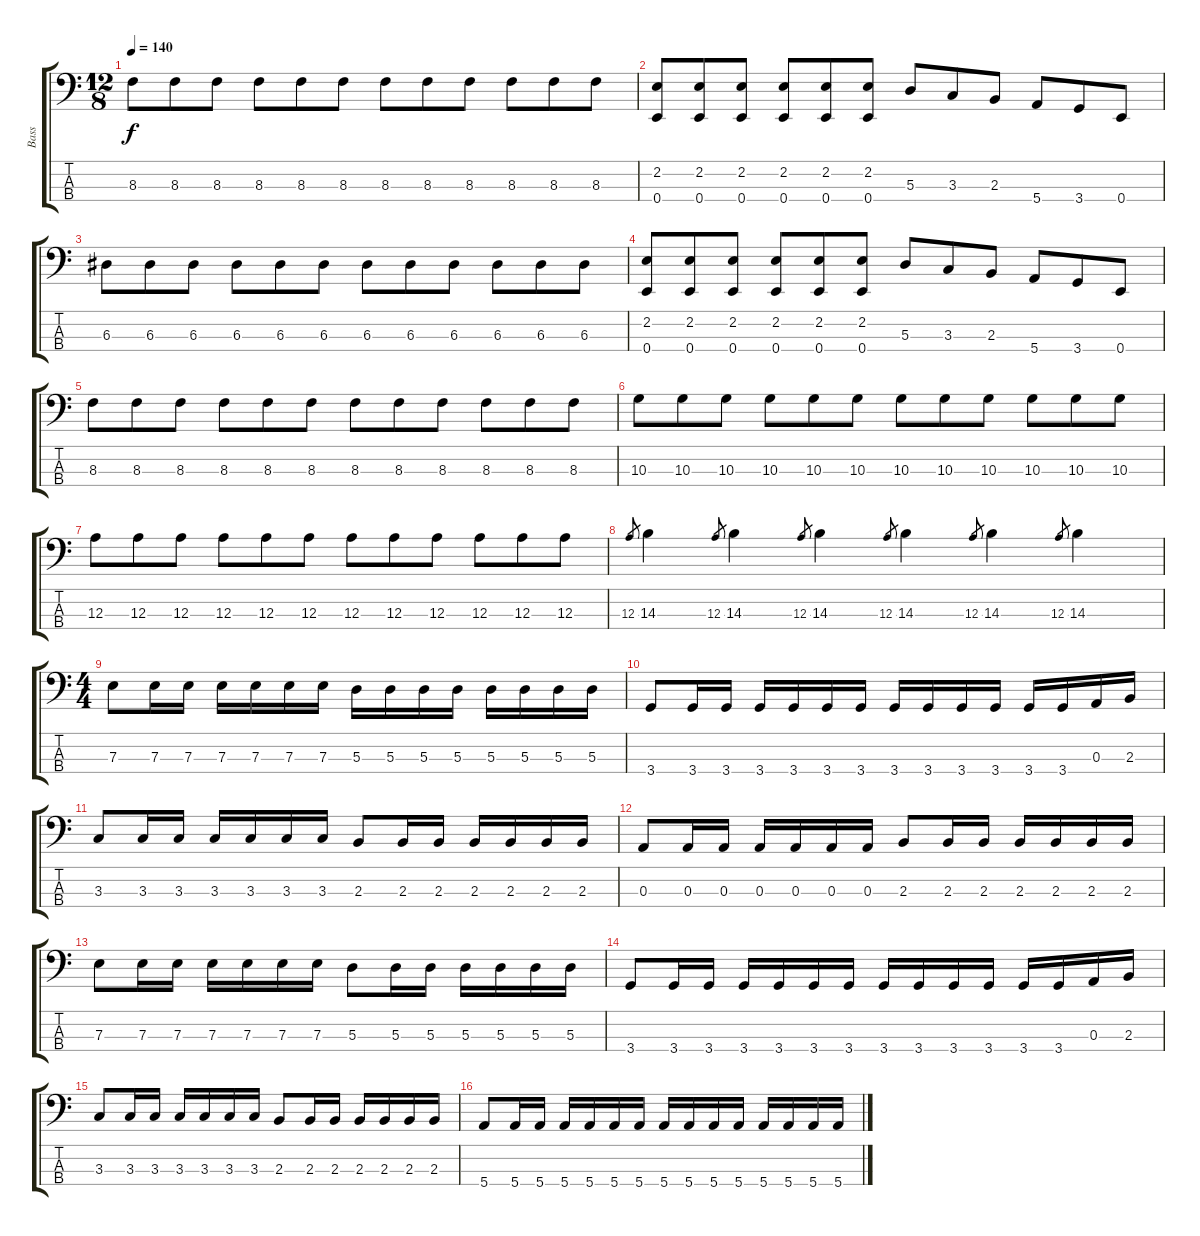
\track ("Bass" "Bass") {instrument electricbasspick}
\staff {score tabs}
\tuning (G2 D2 A1 E1) {hide}
\ts (12 8)
\tempo 140
\clef f4
\ks c
8.3.8{dy f} 8.3.8 8.3.8 8.3.8 8.3.8 8.3.8 8.3.8 8.3.8 8.3.8 8.3.8 8.3.8 8.3.8 |
(2.2 0.4).8 (2.2 0.4).8 (2.2 0.4).8 (2.2 0.4).8 (2.2 0.4).8 (2.2 0.4).8 5.3.8 3.3.8 2.3.8 5.4.8 3.4.8 0.4.8 |
6.3.8 6.3.8 6.3.8 6.3.8 6.3.8 6.3.8 6.3.8 6.3.8 6.3.8 6.3.8 6.3.8 6.3.8 |
(2.2 0.4).8 (2.2 0.4).8 (2.2 0.4).8 (2.2 0.4).8 (2.2 0.4).8 (2.2 0.4).8 5.3.8 3.3.8 2.3.8 5.4.8 3.4.8 0.4.8 |
8.3.8 8.3.8 8.3.8 8.3.8 8.3.8 8.3.8 8.3.8 8.3.8 8.3.8 8.3.8 8.3.8 8.3.8 |
10.3.8 10.3.8 10.3.8 10.3.8 10.3.8 10.3.8 10.3.8 10.3.8 10.3.8 10.3.8 10.3.8 10.3.8 |
12.3.8 12.3.8 12.3.8 12.3.8 12.3.8 12.3.8 12.3.8 12.3.8 12.3.8 12.3.8 12.3.8 12.3.8 |
12.3.8{gr} 14.3.4 12.3.8{gr} 14.3.4 12.3.8{gr} 14.3.4 12.3.8{gr} 14.3.4 12.3.8{gr} 14.3.4 12.3.8{gr} 14.3.4 |
\ts (4 4)
7.3.8 7.3.16 7.3.16 7.3.16 7.3.16 7.3.16 7.3.16 5.3.16 5.3.16 5.3.16 5.3.16 5.3.16 5.3.16 5.3.16 5.3.16 |
3.4.8 3.4.16 3.4.16 3.4.16 3.4.16 3.4.16 3.4.16 3.4.16 3.4.16 3.4.16 3.4.16 3.4.16 3.4.16 0.3.16 2.3.16 |
3.3.8 3.3.16 3.3.16 3.3.16 3.3.16 3.3.16 3.3.16 2.3.8 2.3.16 2.3.16 2.3.16 2.3.16 2.3.16 2.3.16 |
0.3.8 0.3.16 0.3.16 0.3.16 0.3.16 0.3.16 0.3.16 2.3.8 2.3.16 2.3.16 2.3.16 2.3.16 2.3.16 2.3.16 |
7.3.8 7.3.16 7.3.16 7.3.16 7.3.16 7.3.16 7.3.16 5.3.8 5.3.16 5.3.16 5.3.16 5.3.16 5.3.16 5.3.16 |
3.4.8 3.4.16 3.4.16 3.4.16 3.4.16 3.4.16 3.4.16 3.4.16 3.4.16 3.4.16 3.4.16 3.4.16 3.4.16 0.3.16 2.3.16 |
3.3.8 3.3.16 3.3.16 3.3.16 3.3.16 3.3.16 3.3.16 2.3.8 2.3.16 2.3.16 2.3.16 2.3.16 2.3.16 2.3.16 |
5.4.8 5.4.16 5.4.16 5.4.16 5.4.16 5.4.16 5.4.16 5.4.16 5.4.16 5.4.16 5.4.16 5.4.16 5.4.16 5.4.16 5.4.16
